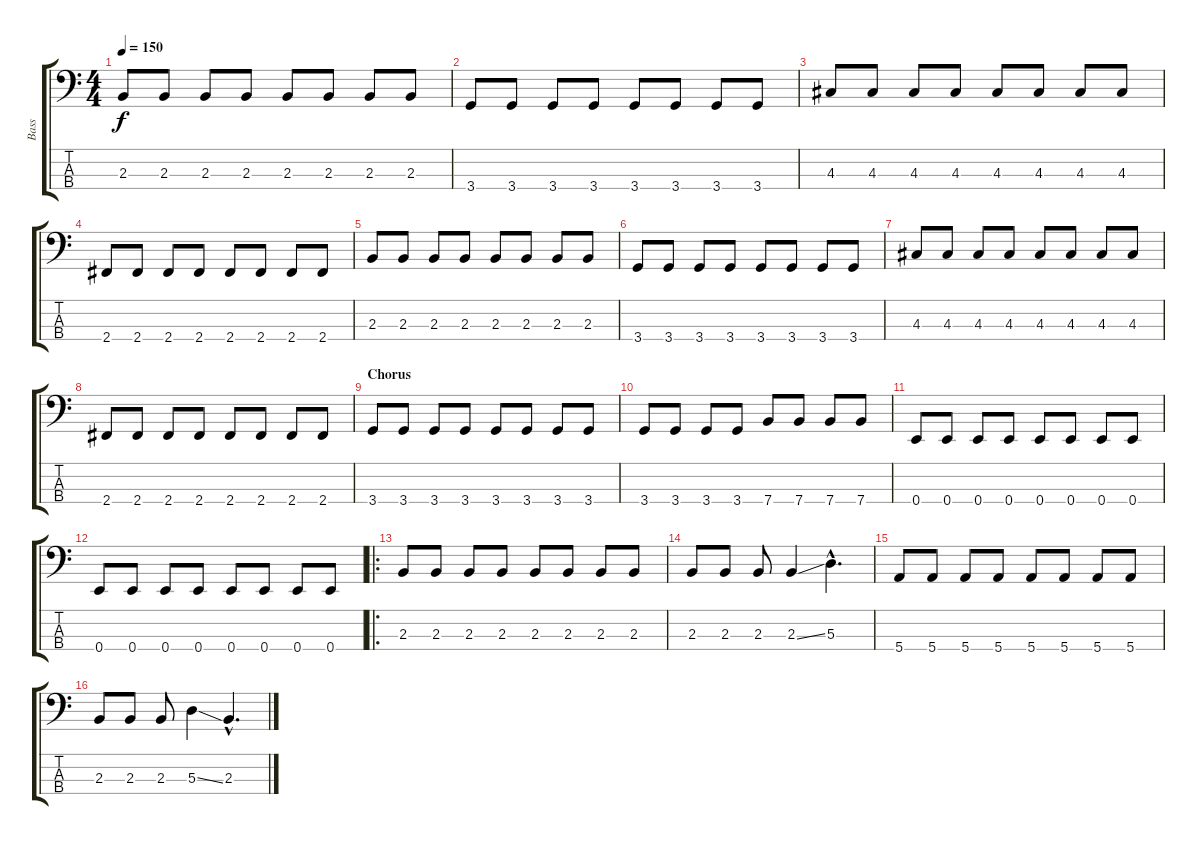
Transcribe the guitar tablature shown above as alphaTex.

\track ("Bass" "Bass") {instrument electricbassfinger}
\staff {score tabs}
\tuning (G2 D2 A1 E1) {hide}
\ts (4 4)
\tempo 150
\clef f4
\ks c
2.3.8{dy f} 2.3.8 2.3.8 2.3.8 2.3.8 2.3.8 2.3.8 2.3.8 |
3.4.8 3.4.8 3.4.8 3.4.8 3.4.8 3.4.8 3.4.8 3.4.8 |
4.3.8 4.3.8 4.3.8 4.3.8 4.3.8 4.3.8 4.3.8 4.3.8 |
2.4.8 2.4.8 2.4.8 2.4.8 2.4.8 2.4.8 2.4.8 2.4.8 |
2.3.8 2.3.8 2.3.8 2.3.8 2.3.8 2.3.8 2.3.8 2.3.8 |
3.4.8 3.4.8 3.4.8 3.4.8 3.4.8 3.4.8 3.4.8 3.4.8 |
4.3.8 4.3.8 4.3.8 4.3.8 4.3.8 4.3.8 4.3.8 4.3.8 |
2.4.8 2.4.8 2.4.8 2.4.8 2.4.8 2.4.8 2.4.8 2.4.8 |
\section ("" "Chorus")
3.4.8 3.4.8 3.4.8 3.4.8 3.4.8 3.4.8 3.4.8 3.4.8 |
3.4.8 3.4.8 3.4.8 3.4.8 7.4.8 7.4.8 7.4.8 7.4.8 |
0.4.8 0.4.8 0.4.8 0.4.8 0.4.8 0.4.8 0.4.8 0.4.8 |
0.4.8 0.4.8 0.4.8 0.4.8 0.4.8 0.4.8 0.4.8 0.4.8 |
\ro
2.3.8 2.3.8 2.3.8 2.3.8 2.3.8 2.3.8 2.3.8 2.3.8 |
2.3.8 2.3.8 2.3.8 2.3{ss}.4 5.3{hac}.4{d} |
5.4.8 5.4.8 5.4.8 5.4.8 5.4.8 5.4.8 5.4.8 5.4.8 |
2.3.8 2.3.8 2.3.8 5.3{ss}.4 2.3{hac}.4{d}
